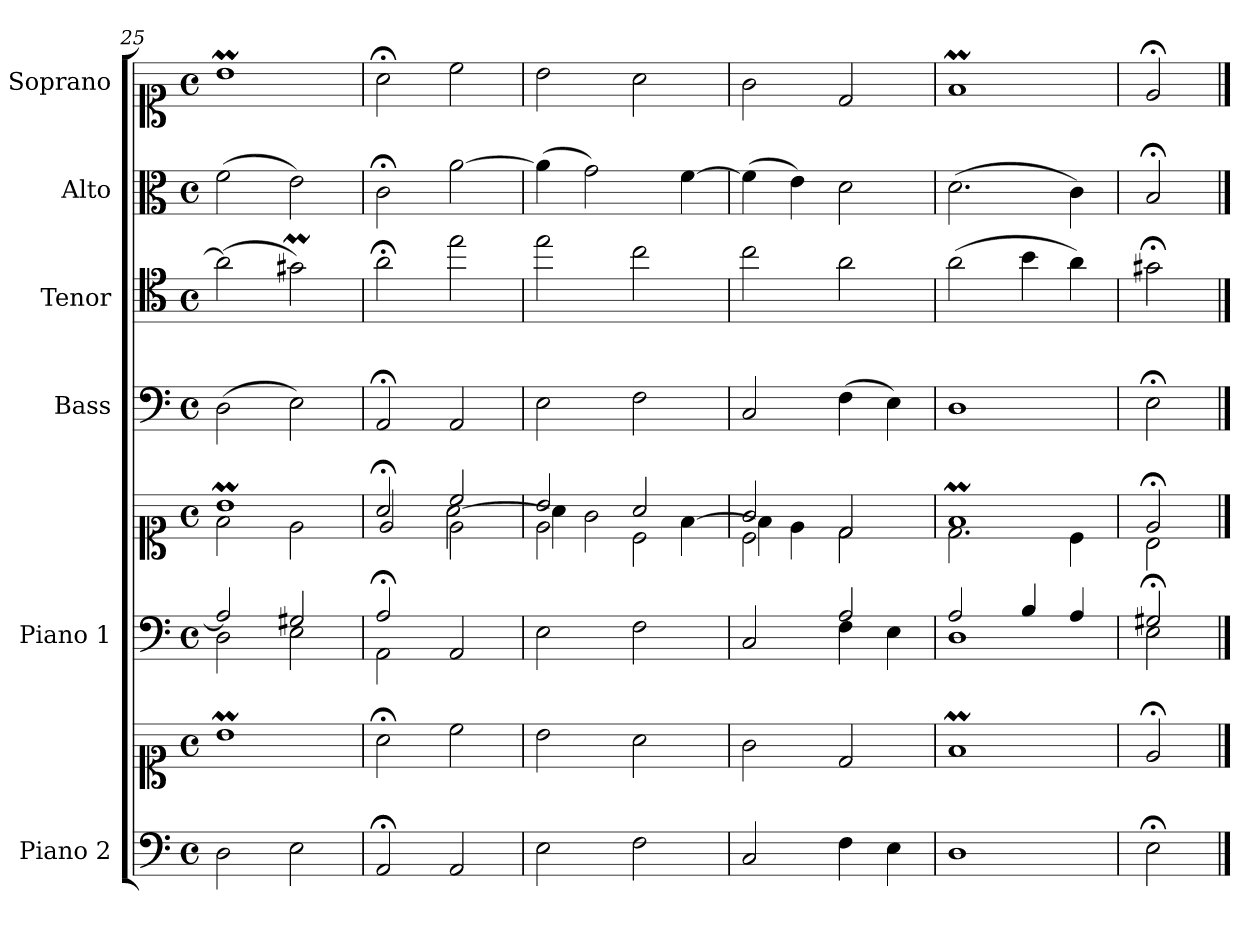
**kern	**kern	**kern	**kern	**kern	**kern	**kern	**kern
*part6	*part6	*part5	*part5	*part4	*part3	*part2	*part1
*staff8	*staff7	*staff6	*staff5	*staff4	*staff3	*staff2	*staff1
*I"Piano 2	*	*I"Piano 1	*	*I"Bass	*I"Tenor	*I"Alto	*I"Soprano
*I'Pno 2	*	*I'Pno 1	*	*I'B.	*I'T.	*I'A.	*I'S.
*clefF4	*clefC1	*clefF4	*clefC1	*clefF4	*clefC4	*clefC3	*clefC1
*	*	*	*	*	*ITrd7c12	*	*
*k[]	*k[]	*k[]	*k[]	*k[]	*k[]	*k[]	*k[]
*M4/4	*M4/4	*M4/4	*M4/4	*M4/4	*M4/4	*M4/4	*M4/4
*met(c)	*met(c)	*met(c)	*met(c)	*met(c)	*met(c)	*met(c)	*met(c)
=25	=25	=25	=25	=25	=25	=25	=25
*	*	*^	*^	*	*	*	*
2D\	1bm\	2A/]	2D\	1bm/	2f\	(2D\	(2A\]	(2f\	1bm\
2E\	.	2G#X/	2E\	.	2e\	2E\)	2G#Xm\)	2e\)	.
=26	=26	=26	=26	=26	=26	=26	=26	=26	=26
*	*	*	*	*	*^	*	*	*	*
2AA;/	2a;<\	2A;/	2AA\	2a;</	2ryy	2e/	2AA;</	2A;<\	2c;<\	2a;<\
2AA/	2cc\	2ryy	2AA/	2cc/	2e\	[<2a\	2AA/	2e\	[>2a\	2cc\
*	*	*v	*v	*	*	*	*	*	*	*
=27	=27	=27	=27	=27	=27	=27	=27	=27	=27
2E\	2b\	2E\	2b/	2e\	4a\]	2E\	2e\	(4a\]	2b\
.	.	.	.	.	2g\	.	.	2g\)	.
2F\	2a\	2F\	2a/	2c\	.	2F\	2c\	.	2a\
.	.	.	.	.	[<4f\	.	.	[>4f\	.
=28	=28	=28	=28	=28	=28	=28	=28	=28	=28
*	*	*^	*	*	*	*	*	*	*
2C/	2g\	2ryy	2C/	2g/	2c\	4f\]	2C/	2c\	(4f\]	2g\
.	.	.	.	.	.	4e\	.	.	4e\)	.
4F\	2d/	2A/	4F\	2d/	2ryy	2d\	(4F\	2A\	2d\	2d/
4E\	.	.	4E\	.	.	.	4E\)	.	.	.
*	*	*	*	*	*v	*v	*	*	*	*
=29	=29	=29	=29	=29	=29	=29	=29	=29	=29
1D\	1fM/	2A/	1D\	1fM/	2.d\	1D\	(2A\	(2.d\	1fM/
.	.	4B/	.	.	.	.	4B\	.	.
.	.	4A/	.	.	4c\	.	4A\)	4c\)	.
=30	=30	=30	=30	=30	=30	=30	=30	=30	=30
2E;\	2e;</	2G#X;/	2E\	2e;</	2B\	2E;<\	2G#X;<\	2B;</	2e;</
*	*	*v	*v	*	*	*	*	*	*
*	*	*	*v	*v	*	*	*	*
==	==	==	==	==	==	==	==
*-	*-	*-	*-	*-	*-	*-	*-
